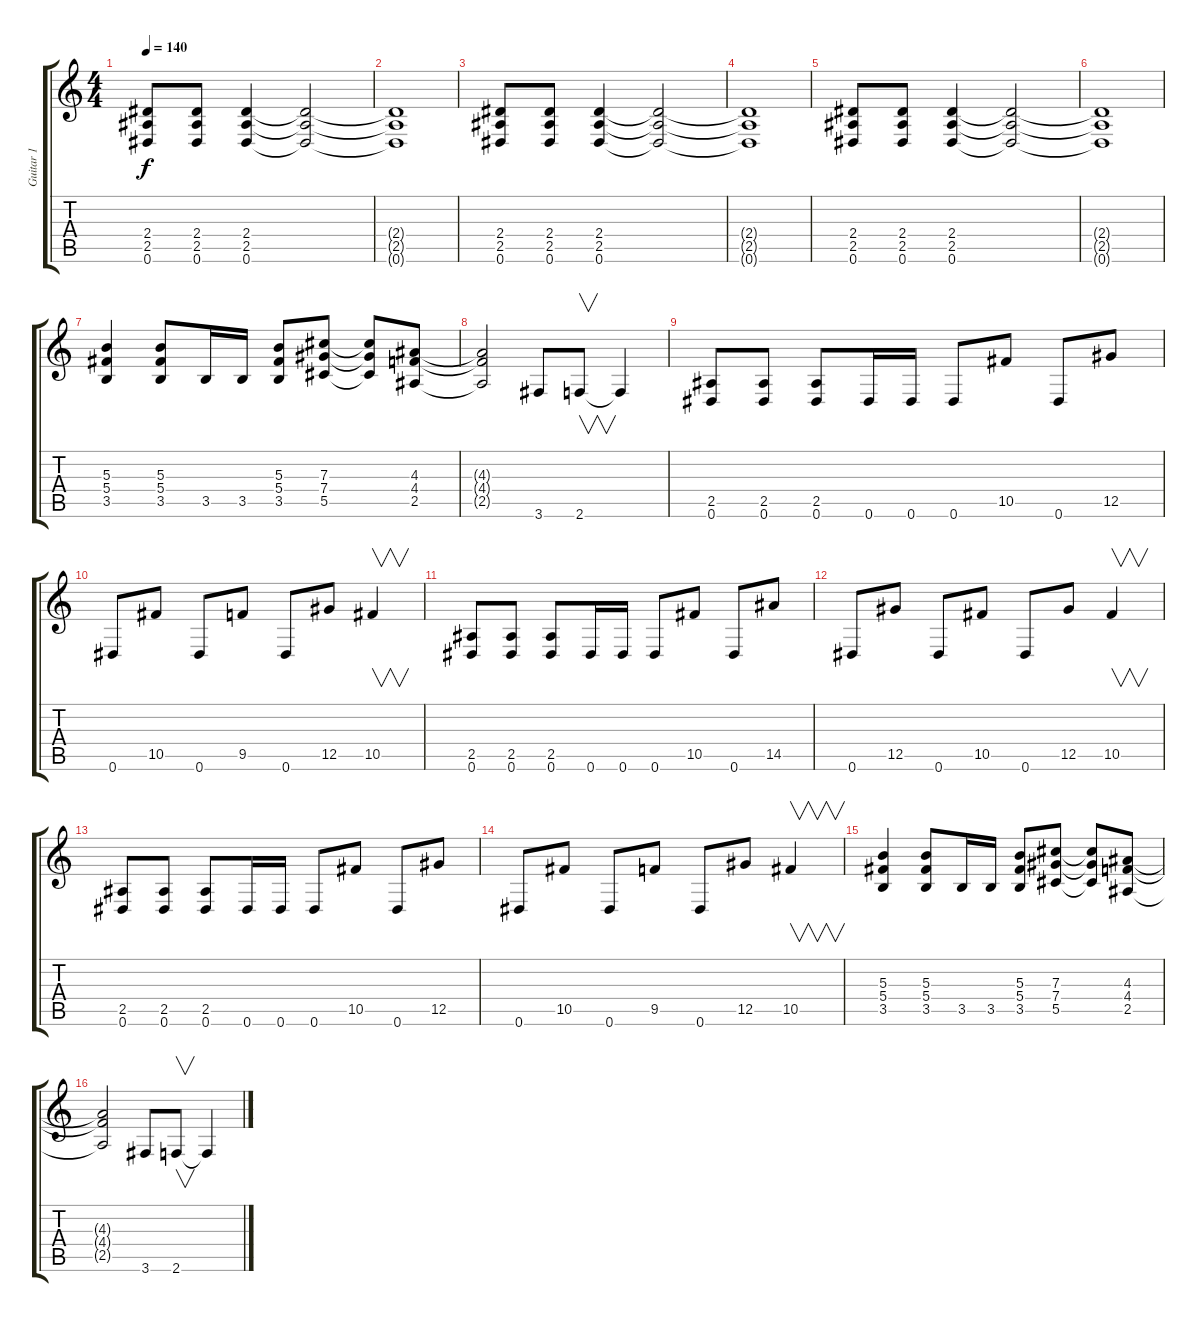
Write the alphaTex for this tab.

\track ("Guitar 1" "Guitar 1") {instrument distortionguitar}
\staff {score tabs}
\tuning (Eb4 Bb3 Gb3 Db3 Ab2 Eb2) {hide}
\ts (4 4)
\tempo 140
\clef g2
\ks c
(2.4 2.5 0.6).8{dy f instrument distortionguitar} (2.4 2.5 0.6).8 (2.4 2.5 0.6).4 (2.4{t} 2.5{t} 0.6{t}).2 |
(2.4{t} 2.5{t} 0.6{t}).1 |
(2.4 2.5 0.6).8 (2.4 2.5 0.6).8 (2.4 2.5 0.6).4 (2.4{t} 2.5{t} 0.6{t}).2 |
(2.4{t} 2.5{t} 0.6{t}).1 |
(2.4 2.5 0.6).8 (2.4 2.5 0.6).8 (2.4 2.5 0.6).4 (2.4{t} 2.5{t} 0.6{t}).2 |
(2.4{t} 2.5{t} 0.6{t}).1 |
(5.3 5.4 3.5).4 (5.3 5.4 3.5).8 3.5.16 3.5.16 (5.3 5.4 3.5).8 (7.3 7.4 5.5).8 (7.3{t} 7.4{t} 5.5{t}).8 (4.3 4.4 2.5).8 |
(4.3{t} 4.4{t} 2.5{t}).2 3.6.8 2.6.8{v} 2.6{t}.4 |
(2.5 0.6).8 (2.5 0.6).8 (2.5 0.6).8 0.6.16 0.6.16 0.6.8 10.5.8 0.6.8 12.5.8 |
0.6.8 10.5.8 0.6.8 9.5.8 0.6.8 12.5.8 10.5.4{v} |
(2.5 0.6).8 (2.5 0.6).8 (2.5 0.6).8 0.6.16 0.6.16 0.6.8 10.5.8 0.6.8 14.5.8 |
0.6.8 12.5.8 0.6.8 10.5.8 0.6.8 12.5.8 10.5.4{v} |
(2.5 0.6).8 (2.5 0.6).8 (2.5 0.6).8 0.6.16 0.6.16 0.6.8 10.5.8 0.6.8 12.5.8 |
0.6.8 10.5.8 0.6.8 9.5.8 0.6.8 12.5.8 10.5.4{v} |
(5.3 5.4 3.5).4 (5.3 5.4 3.5).8 3.5.16 3.5.16 (5.3 5.4 3.5).8 (7.3 7.4 5.5).8 (7.3{t} 7.4{t} 5.5{t}).8 (4.3 4.4 2.5).8 |
(4.3{t} 4.4{t} 2.5{t}).2 3.6.8 2.6.8{v} 2.6{t}.4
